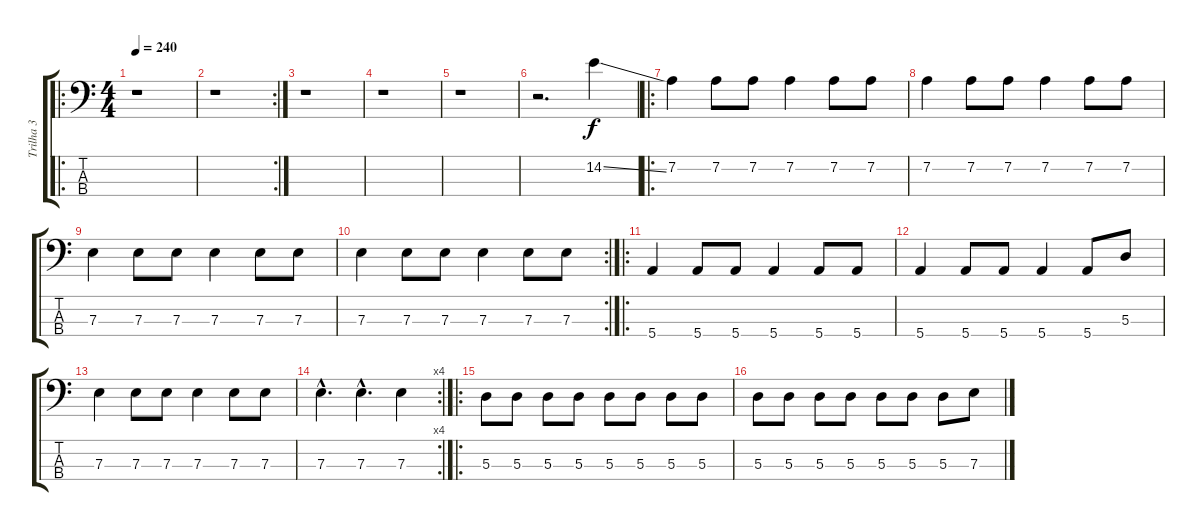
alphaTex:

\track ("Trilha 3" "Trilha 3") {instrument electricbassfinger}
\staff {score tabs}
\tuning (G2 D2 A1 E1) {hide}
\ro
\ts (4 4)
\tempo 240
\clef f4
\ks c
r.1{dy f instrument electricbassfinger} |
\rc 2
r.1 |
r.1 |
r.1 |
r.1 |
r.2{d} 14.2{ss}.4 |
\ro
7.2.4 7.2.8 7.2.8 7.2.4 7.2.8 7.2.8 |
7.2.4 7.2.8 7.2.8 7.2.4 7.2.8 7.2.8 |
7.3.4 7.3.8 7.3.8 7.3.4 7.3.8 7.3.8 |
\rc 2
7.3.4 7.3.8 7.3.8 7.3.4 7.3.8 7.3.8 |
\ro
5.4.4 5.4.8 5.4.8 5.4.4 5.4.8 5.4.8 |
5.4.4 5.4.8 5.4.8 5.4.4 5.4.8 5.3.8 |
7.3.4 7.3.8 7.3.8 7.3.4 7.3.8 7.3.8 |
\rc 4
7.3{hac}.4{d} 7.3{hac}.4{d} 7.3.4 |
\ro
5.3.8 5.3.8 5.3.8 5.3.8 5.3.8 5.3.8 5.3.8 5.3.8 |
5.3.8 5.3.8 5.3.8 5.3.8 5.3.8 5.3.8 5.3.8 7.3.8
